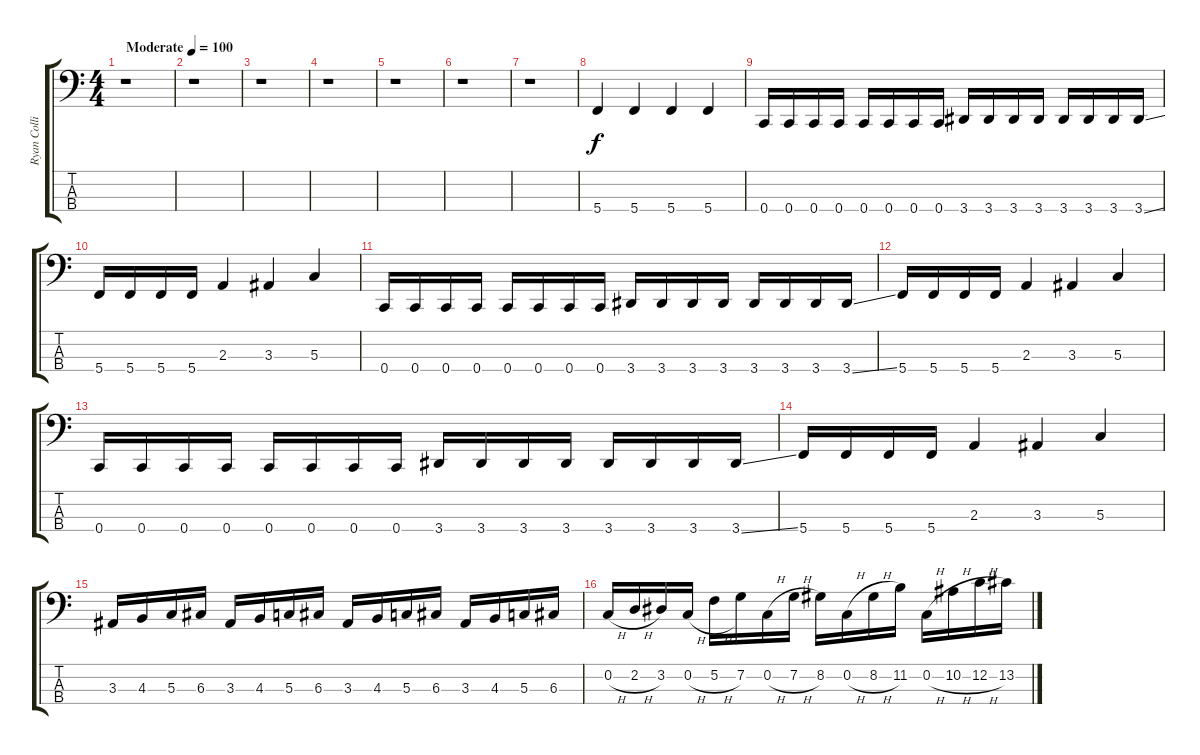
\track ("Ryan Collier" "Ryan Colli") {instrument electricbassfinger}
\staff {score tabs}
\tuning (F2 C2 G1 C1) {hide}
\ts (4 4)
\tempo (100 "Moderate")
\clef f4
\ks c
r.1{dy f instrument electricbassfinger} |
r.1 |
r.1 |
r.1 |
r.1 |
r.1 |
r.1 |
5.4.4 5.4.4 5.4.4 5.4.4 |
0.4.16 0.4.16 0.4.16 0.4.16 0.4.16 0.4.16 0.4.16 0.4.16 3.4.16 3.4.16 3.4.16 3.4.16 3.4.16 3.4.16 3.4.16 3.4{ss}.16 |
5.4.16 5.4.16 5.4.16 5.4.16 2.3.4 3.3.4 5.3.4 |
0.4.16 0.4.16 0.4.16 0.4.16 0.4.16 0.4.16 0.4.16 0.4.16 3.4.16 3.4.16 3.4.16 3.4.16 3.4.16 3.4.16 3.4.16 3.4{ss}.16 |
5.4.16 5.4.16 5.4.16 5.4.16 2.3.4 3.3.4 5.3.4 |
0.4.16 0.4.16 0.4.16 0.4.16 0.4.16 0.4.16 0.4.16 0.4.16 3.4.16 3.4.16 3.4.16 3.4.16 3.4.16 3.4.16 3.4.16 3.4{ss}.16 |
5.4.16 5.4.16 5.4.16 5.4.16 2.3.4 3.3.4 5.3.4 |
3.3.16 4.3.16 5.3.16 6.3.16 3.3.16 4.3.16 5.3.16 6.3.16 3.3.16 4.3.16 5.3.16 6.3.16 3.3.16 4.3.16 5.3.16 6.3.16 |
0.2{h}.16 2.2{h}.16 3.2.16 0.2{h}.16 5.2{h}.16 7.2.16 0.2{h}.16 7.2{h}.16 8.2.16 0.2{h}.16 8.2{h}.16 11.2.16 0.2{h}.16 10.2{h}.16 12.2{h}.16 13.2.16
